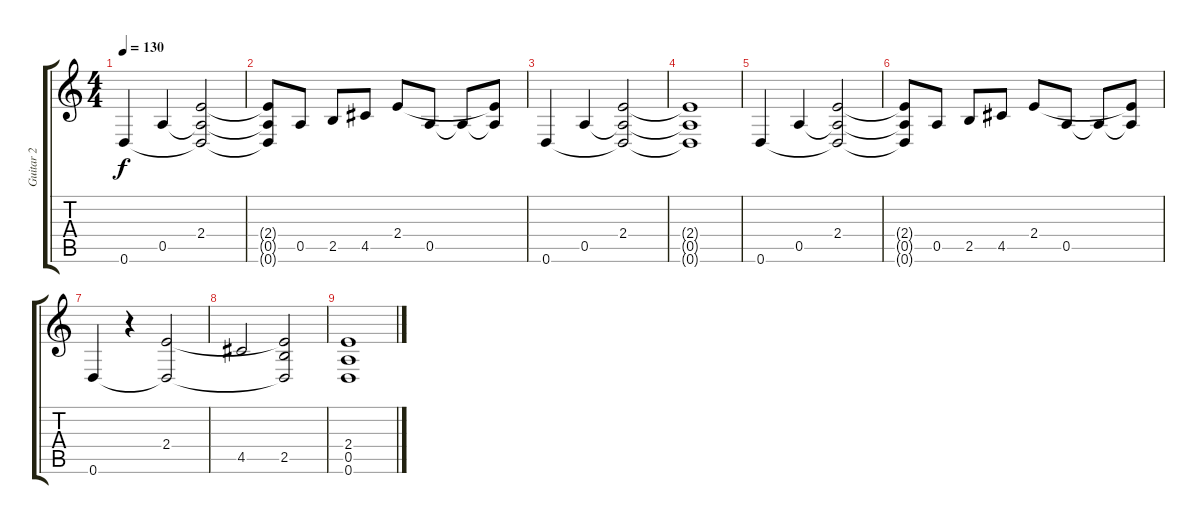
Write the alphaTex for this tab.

\track ("Guitar 2" "Guitar 2") {instrument distortionguitar}
\staff {score tabs}
\tuning (E4 B3 G3 D3 A2 D2) {hide}
\ts (4 4)
\tempo 130
\clef g2
\ks c
0.6.4{dy f} 0.5.4 (2.4 0.5{t} 0.6{t}).2 |
(2.4{t} 0.5{t} 0.6{t}).8 0.5.8 2.5.8 4.5.8 2.4.8 0.5.8 0.5{t}.8 (2.4{t} 0.5{t}).8 |
0.6.4 0.5.4 (2.4 0.5{t} 0.6{t}).2 |
(2.4{t} 0.5{t} 0.6{t}).1 |
0.6.4 0.5.4 (2.4 0.5{t} 0.6{t}).2 |
(2.4{t} 0.5{t} 0.6{t}).8 0.5.8 2.5.8 4.5.8 2.4.8 0.5.8 0.5{t}.8 (2.4{t} 0.5{t}).8 |
0.6.4 r.4 (2.4 0.6{t}).2 |
4.5.2 (2.4{t} 2.5 0.6{t}).2 |
(2.4 0.5 0.6).1
